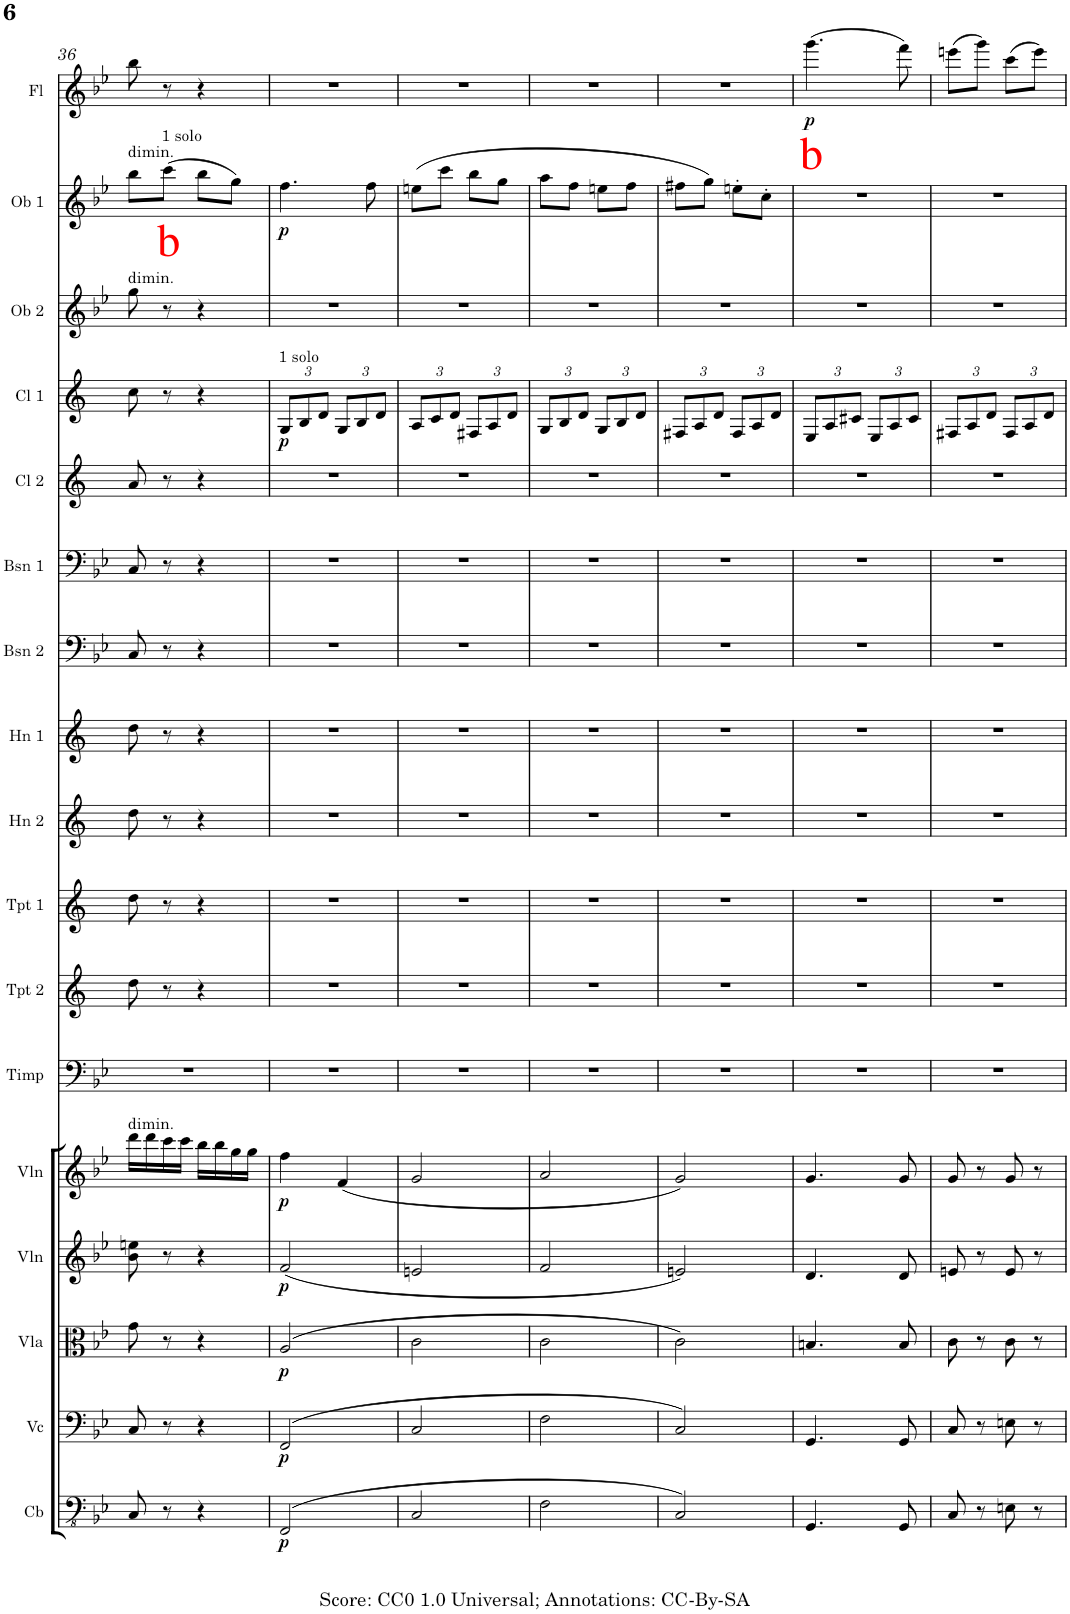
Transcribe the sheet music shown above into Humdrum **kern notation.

**kern	**dynam	**kern	**dynam	**kern	**dynam	**kern	**dynam	**kern	**dynam	**kern	**kern	**kern	**kern	**kern	**kern	**kern	**kern	**kern	**dynam	**kern	**kern	**text	**dynam	**kern	**text	**dynam
*part17	*part17	*part16	*part16	*part15	*part15	*part14	*part14	*part13	*part13	*part12	*part11	*part10	*part9	*part8	*part7	*part6	*part5	*part4	*part4	*part3	*part2	*part2	*part2	*part1	*part1	*part1
*staff17	*staff17	*staff16	*staff16	*staff15	*staff15	*staff14	*staff14	*staff13	*staff13	*staff12	*staff11	*staff10	*staff9	*staff8	*staff7	*staff6	*staff5	*staff4	*staff4	*staff3	*staff2	*staff2	*staff2	*staff1	*staff1	*staff1
*I"Contrabass	*	*I"Violoncello	*	*I"Viola	*	*I"Violin	*	*I"Violin	*	*I"Timpani	*I"Bb Trumpet 2	*I"Bb Trumpet 1	*I"Bb (basso) Horn 2	*I"Bb (basso) Horn 1	*I"Bassoon 2	*I"Bassoon 1	*I"Bb Clarinet 2	*I"Bb Clarinet 1	*	*I"Oboe 2	*I"Oboe 1	*	*	*I"Flute	*	*
*I'Cb	*	*I'Vc	*	*I'Vla	*	*I'Vln	*	*I'Vln	*	*I'Timp	*I'Tpt 2	*I'Tpt 1	*I'Hn 2	*I'Hn 1	*I'Bsn 2	*I'Bsn 1	*I'Cl 2	*I'Cl 1	*	*I'Ob 2	*I'Ob 1	*	*	*I'Fl	*	*
!!LO:PB:g=z
*clefFv4	*	*clefF4	*	*clefC3	*	*clefG2	*	*clefG2	*	*clefF4	*clefG2	*clefG2	*clefG2	*clefG2	*clefF4	*clefF4	*clefG2	*clefG2	*	*clefG2	*clefG2	*	*	*clefG2	*	*
*	*	*	*	*	*	*	*	*	*	*	*Trd1c2	*Trd1c2	*Trd8c14	*Trd8c14	*	*	*Trd1c2	*Trd1c2	*	*	*	*	*	*	*	*
*k[b-e-]	*	*k[b-e-]	*	*k[b-e-]	*	*k[b-e-]	*	*k[b-e-]	*	*k[b-e-]	*k[]	*k[]	*k[]	*k[]	*k[b-e-]	*k[b-e-]	*k[]	*k[]	*	*k[b-e-]	*k[b-e-]	*	*	*k[b-e-]	*	*
*M2/4	*	*M2/4	*	*M2/4	*	*M2/4	*	*M2/4	*	*M2/4	*M2/4	*M2/4	*M2/4	*M2/4	*M2/4	*M2/4	*M2/4	*M2/4	*	*M2/4	*M2/4	*	*	*M2/4	*	*
=36	=36	=36	=36	=36	=36	=36	=36	=36	=36	=36	=36	=36	=36	=36	=36	=36	=36	=36	=36	=36	=36	=36	=36	=36	=36	=36
!	!	!	!	!	!	!	!	!	!	!	!	!	!	!	!	!	!	!	!	!	!LO:TX:a:t=dimin.	!	!	!	!	!
!	!	!	!	!	!	!	!	!	!	!	!	!	!	!	!	!	!	!	!	!LO:TX:a:t=dimin.	!	!	!	!	!	!
!	!	!	!	!	!	!	!	!LO:TX:a:t=dimin.	!	!	!	!	!	!	!	!	!	!	!	!	!	!	!	!	!	!
8CC/	.	8C/	.	8g\	.	8b-\ 8een\	.	16ddd\LL	.	2r	8dd\	8dd\	8dd\	8dd\	8C/	8C/	8a/	8cc\	.	8gg\	8bb-\L	.	.	8bb-\	.	.
.	.	.	.	.	.	.	.	16ddd\	.	.	.	.	.	.	.	.	.	.	.	.	.	.	.	.	.	.
!	!	!	!	!	!	!	!	!	!	!	!	!	!	!	!	!	!	!	!	!	!LO:TX:a:t=1 solo	!	!	!	!	!
!	!	!	!	!	!	!	!	!	!	!	!	!	!	!	!	!	!	!	!	!	!	!LO:LY:b:color=#FF0000	!	!	!	!
8r	.	8r	.	8r	.	8r	.	16ccc\	.	.	8r	8r	8r	8r	8r	8r	8r	8r	.	8r	(8ccc\J	b	.	8r	.	.
.	.	.	.	.	.	.	.	16ccc\JJ	.	.	.	.	.	.	.	.	.	.	.	.	.	.	.	.	.	.
4r	.	4r	.	4r	.	4r	.	16bb-\LL	.	.	4r	4r	4r	4r	4r	4r	4r	4r	.	4r	8bb-\L	.	.	4r	.	.
.	.	.	.	.	.	.	.	16bb-\	.	.	.	.	.	.	.	.	.	.	.	.	.	.	.	.	.	.
.	.	.	.	.	.	.	.	16gg\	.	.	.	.	.	.	.	.	.	.	.	.	8gg\J)	.	.	.	.	.
.	.	.	.	.	.	.	.	16gg\JJ	.	.	.	.	.	.	.	.	.	.	.	.	.	.	.	.	.	.
=37	=37	=37	=37	=37	=37	=37	=37	=37	=37	=37	=37	=37	=37	=37	=37	=37	=37	=37	=37	=37	=37	=37	=37	=37	=37	=37
*	*	*	*	*	*	*	*	*	*	*	*	*	*	*	*	*	*	*Xbrackettup	*	*	*	*	*	*	*	*
!	!	!	!	!	!	!	!	!	!	!	!	!	!	!	!	!	!	!LO:TX:a:t=1 solo	!	!	!	!	!	!	!	!
!	!LO:DY:b	!	!LO:DY:b	!	!LO:DY:b	!	!LO:DY:b	!	!LO:DY:b	!	!	!	!	!	!	!	!	!	!LO:DY:b	!	!	!	!LO:DY:b	!	!	!
(2FFF/	p	(2FF/	p	(2A/	p	(2f/	p	4ff\	p	2r	2r	2r	2r	2r	2r	2r	2r	12G/L	p	2r	4.ff\	.	p	2r	.	.
.	.	.	.	.	.	.	.	.	.	.	.	.	.	.	.	.	.	12B/	.	.	.	.	.	.	.	.
.	.	.	.	.	.	.	.	.	.	.	.	.	.	.	.	.	.	12d/J	.	.	.	.	.	.	.	.
.	.	.	.	.	.	.	.	(4f/	.	.	.	.	.	.	.	.	.	12G/L	.	.	.	.	.	.	.	.
.	.	.	.	.	.	.	.	.	.	.	.	.	.	.	.	.	.	12B/	.	.	.	.	.	.	.	.
.	.	.	.	.	.	.	.	.	.	.	.	.	.	.	.	.	.	.	.	.	8ff\	.	.	.	.	.
.	.	.	.	.	.	.	.	.	.	.	.	.	.	.	.	.	.	12d/J	.	.	.	.	.	.	.	.
=38	=38	=38	=38	=38	=38	=38	=38	=38	=38	=38	=38	=38	=38	=38	=38	=38	=38	=38	=38	=38	=38	=38	=38	=38	=38	=38
2CC/	.	2C/	.	2c\	.	2en/	.	2g/	.	2r	2r	2r	2r	2r	2r	2r	2r	12A/L	.	2r	(8een\L	.	.	2r	.	.
.	.	.	.	.	.	.	.	.	.	.	.	.	.	.	.	.	.	12c/	.	.	.	.	.	.	.	.
.	.	.	.	.	.	.	.	.	.	.	.	.	.	.	.	.	.	.	.	.	8ccc\J	.	.	.	.	.
.	.	.	.	.	.	.	.	.	.	.	.	.	.	.	.	.	.	12d/J	.	.	.	.	.	.	.	.
.	.	.	.	.	.	.	.	.	.	.	.	.	.	.	.	.	.	12F#X/L	.	.	8bb-\L	.	.	.	.	.
.	.	.	.	.	.	.	.	.	.	.	.	.	.	.	.	.	.	12A/	.	.	.	.	.	.	.	.
.	.	.	.	.	.	.	.	.	.	.	.	.	.	.	.	.	.	.	.	.	8gg\J	.	.	.	.	.
.	.	.	.	.	.	.	.	.	.	.	.	.	.	.	.	.	.	12d/J	.	.	.	.	.	.	.	.
=39	=39	=39	=39	=39	=39	=39	=39	=39	=39	=39	=39	=39	=39	=39	=39	=39	=39	=39	=39	=39	=39	=39	=39	=39	=39	=39
2FF\	.	2F\	.	2c\	.	2f/	.	2a/	.	2r	2r	2r	2r	2r	2r	2r	2r	12G/L	.	2r	8aa\L	.	.	2r	.	.
.	.	.	.	.	.	.	.	.	.	.	.	.	.	.	.	.	.	12B/	.	.	.	.	.	.	.	.
.	.	.	.	.	.	.	.	.	.	.	.	.	.	.	.	.	.	.	.	.	8ff\J	.	.	.	.	.
.	.	.	.	.	.	.	.	.	.	.	.	.	.	.	.	.	.	12d/J	.	.	.	.	.	.	.	.
.	.	.	.	.	.	.	.	.	.	.	.	.	.	.	.	.	.	12G/L	.	.	8een\L	.	.	.	.	.
.	.	.	.	.	.	.	.	.	.	.	.	.	.	.	.	.	.	12B/	.	.	.	.	.	.	.	.
.	.	.	.	.	.	.	.	.	.	.	.	.	.	.	.	.	.	.	.	.	8ff\J	.	.	.	.	.
.	.	.	.	.	.	.	.	.	.	.	.	.	.	.	.	.	.	12d/J	.	.	.	.	.	.	.	.
=40	=40	=40	=40	=40	=40	=40	=40	=40	=40	=40	=40	=40	=40	=40	=40	=40	=40	=40	=40	=40	=40	=40	=40	=40	=40	=40
2CC/)	.	2C/)	.	2c\)	.	2en/)	.	2g/)	.	2r	2r	2r	2r	2r	2r	2r	2r	12F#X/L	.	2r	8ff#X\L	.	.	2r	.	.
.	.	.	.	.	.	.	.	.	.	.	.	.	.	.	.	.	.	12A/	.	.	.	.	.	.	.	.
.	.	.	.	.	.	.	.	.	.	.	.	.	.	.	.	.	.	.	.	.	8gg\J)	.	.	.	.	.
.	.	.	.	.	.	.	.	.	.	.	.	.	.	.	.	.	.	12d/J	.	.	.	.	.	.	.	.
.	.	.	.	.	.	.	.	.	.	.	.	.	.	.	.	.	.	12F#/L	.	.	8een'\L	.	.	.	.	.
.	.	.	.	.	.	.	.	.	.	.	.	.	.	.	.	.	.	12A/	.	.	.	.	.	.	.	.
.	.	.	.	.	.	.	.	.	.	.	.	.	.	.	.	.	.	.	.	.	8cc'\J	.	.	.	.	.
.	.	.	.	.	.	.	.	.	.	.	.	.	.	.	.	.	.	12d/J	.	.	.	.	.	.	.	.
=41	=41	=41	=41	=41	=41	=41	=41	=41	=41	=41	=41	=41	=41	=41	=41	=41	=41	=41	=41	=41	=41	=41	=41	=41	=41	=41
!	!	!	!	!	!	!	!	!	!	!	!	!	!	!	!	!	!	!	!	!	!	!	!	!	!LO:LY:b:color=#FF0000	!LO:DY:b
4.GGG/	.	4.GG/	.	4.Bn/	.	4.d/	.	4.g/	.	2r	2r	2r	2r	2r	2r	2r	2r	12E/L	.	2r	2r	.	.	(4.ggg\	b	p
.	.	.	.	.	.	.	.	.	.	.	.	.	.	.	.	.	.	12A/	.	.	.	.	.	.	.	.
.	.	.	.	.	.	.	.	.	.	.	.	.	.	.	.	.	.	12c#X/J	.	.	.	.	.	.	.	.
.	.	.	.	.	.	.	.	.	.	.	.	.	.	.	.	.	.	12E/L	.	.	.	.	.	.	.	.
.	.	.	.	.	.	.	.	.	.	.	.	.	.	.	.	.	.	12A/	.	.	.	.	.	.	.	.
8GGG/	.	8GG/	.	8B/	.	8d/	.	8g/	.	.	.	.	.	.	.	.	.	.	.	.	.	.	.	8fff\)	.	.
.	.	.	.	.	.	.	.	.	.	.	.	.	.	.	.	.	.	12c#/J	.	.	.	.	.	.	.	.
=42	=42	=42	=42	=42	=42	=42	=42	=42	=42	=42	=42	=42	=42	=42	=42	=42	=42	=42	=42	=42	=42	=42	=42	=42	=42	=42
8CC/	.	8C/	.	8c\	.	8en/	.	8g/	.	2r	2r	2r	2r	2r	2r	2r	2r	12F#X/L	.	2r	2r	.	.	(8eeen\L	.	.
.	.	.	.	.	.	.	.	.	.	.	.	.	.	.	.	.	.	12A/	.	.	.	.	.	.	.	.
8r	.	8r	.	8r	.	8r	.	8r	.	.	.	.	.	.	.	.	.	.	.	.	.	.	.	8ggg\J)	.	.
.	.	.	.	.	.	.	.	.	.	.	.	.	.	.	.	.	.	12d/J	.	.	.	.	.	.	.	.
8EEn\	.	8En\	.	8c\	.	8e/	.	8g/	.	.	.	.	.	.	.	.	.	12F#/L	.	.	.	.	.	(8ccc\L	.	.
.	.	.	.	.	.	.	.	.	.	.	.	.	.	.	.	.	.	12A/	.	.	.	.	.	.	.	.
8r	.	8r	.	8r	.	8r	.	8r	.	.	.	.	.	.	.	.	.	.	.	.	.	.	.	8eee\J)	.	.
.	.	.	.	.	.	.	.	.	.	.	.	.	.	.	.	.	.	12d/J	.	.	.	.	.	.	.	.
=	=	=	=	=	=	=	=	=	=	=	=	=	=	=	=	=	=	=	=	=	=	=	=	=	=	=
*-	*-	*-	*-	*-	*-	*-	*-	*-	*-	*-	*-	*-	*-	*-	*-	*-	*-	*-	*-	*-	*-	*-	*-	*-	*-	*-
